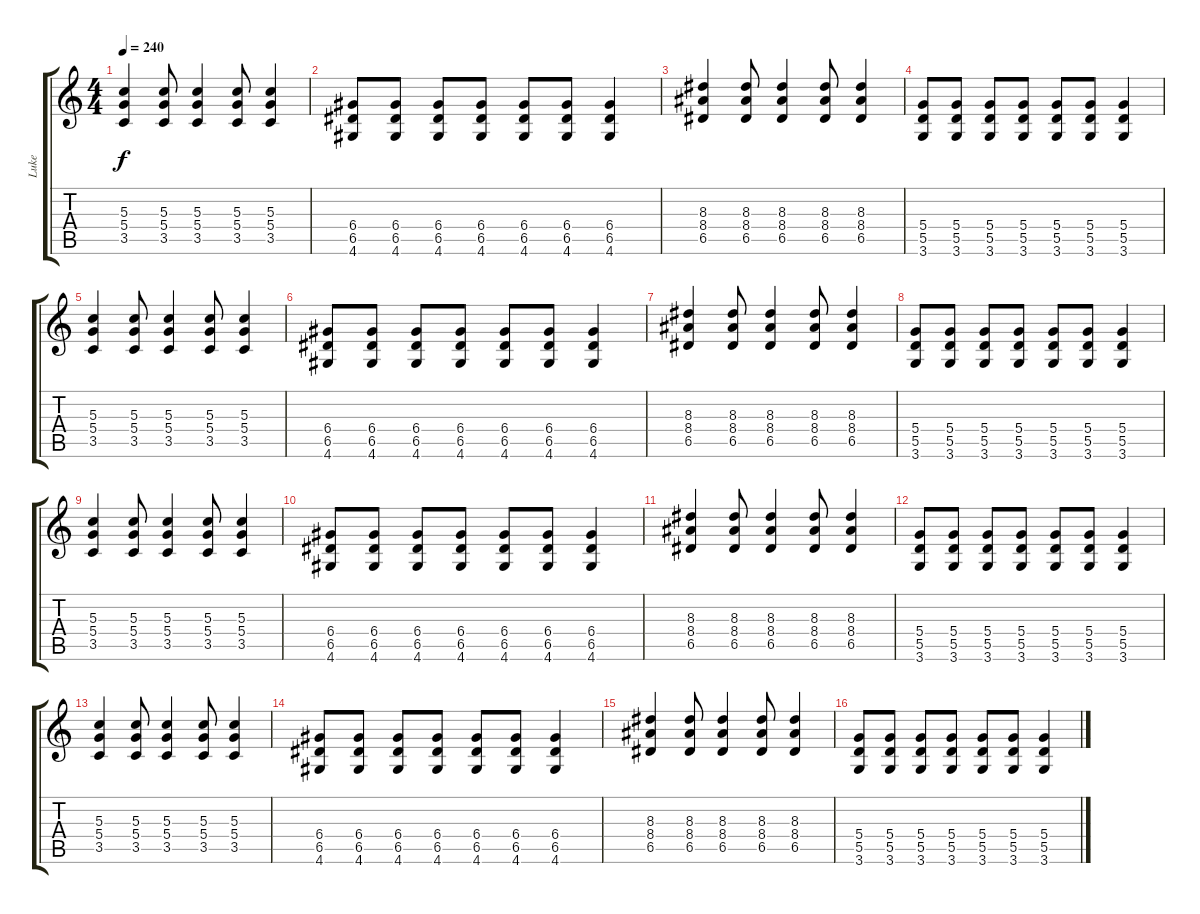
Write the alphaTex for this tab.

\track ("Luke" "Luke") {instrument distortionguitar}
\staff {score tabs}
\tuning (E4 B3 G3 D3 A2 E2) {hide}
\ts (4 4)
\tempo 240
\clef g2
\ks c
(5.3 5.4 3.5).4{dy f instrument distortionguitar} (5.3 5.4 3.5).8 (5.3 5.4 3.5).4 (5.3 5.4 3.5).8 (5.3 5.4 3.5).4 |
(6.4 6.5 4.6).8 (6.4 6.5 4.6).8 (6.4 6.5 4.6).8 (6.4 6.5 4.6).8 (6.4 6.5 4.6).8 (6.4 6.5 4.6).8 (6.4 6.5 4.6).4 |
(8.3 8.4 6.5).4 (8.3 8.4 6.5).8 (8.3 8.4 6.5).4 (8.3 8.4 6.5).8 (8.3 8.4 6.5).4 |
(5.4 5.5 3.6).8 (5.4 5.5 3.6).8 (5.4 5.5 3.6).8 (5.4 5.5 3.6).8 (5.4 5.5 3.6).8 (5.4 5.5 3.6).8 (5.4 5.5 3.6).4 |
(5.3 5.4 3.5).4 (5.3 5.4 3.5).8 (5.3 5.4 3.5).4 (5.3 5.4 3.5).8 (5.3 5.4 3.5).4 |
(6.4 6.5 4.6).8 (6.4 6.5 4.6).8 (6.4 6.5 4.6).8 (6.4 6.5 4.6).8 (6.4 6.5 4.6).8 (6.4 6.5 4.6).8 (6.4 6.5 4.6).4 |
(8.3 8.4 6.5).4 (8.3 8.4 6.5).8 (8.3 8.4 6.5).4 (8.3 8.4 6.5).8 (8.3 8.4 6.5).4 |
(5.4 5.5 3.6).8 (5.4 5.5 3.6).8 (5.4 5.5 3.6).8 (5.4 5.5 3.6).8 (5.4 5.5 3.6).8 (5.4 5.5 3.6).8 (5.4 5.5 3.6).4 |
(5.3 5.4 3.5).4 (5.3 5.4 3.5).8 (5.3 5.4 3.5).4 (5.3 5.4 3.5).8 (5.3 5.4 3.5).4 |
(6.4 6.5 4.6).8 (6.4 6.5 4.6).8 (6.4 6.5 4.6).8 (6.4 6.5 4.6).8 (6.4 6.5 4.6).8 (6.4 6.5 4.6).8 (6.4 6.5 4.6).4 |
(8.3 8.4 6.5).4 (8.3 8.4 6.5).8 (8.3 8.4 6.5).4 (8.3 8.4 6.5).8 (8.3 8.4 6.5).4 |
(5.4 5.5 3.6).8 (5.4 5.5 3.6).8 (5.4 5.5 3.6).8 (5.4 5.5 3.6).8 (5.4 5.5 3.6).8 (5.4 5.5 3.6).8 (5.4 5.5 3.6).4 |
(5.3 5.4 3.5).4 (5.3 5.4 3.5).8 (5.3 5.4 3.5).4 (5.3 5.4 3.5).8 (5.3 5.4 3.5).4 |
(6.4 6.5 4.6).8 (6.4 6.5 4.6).8 (6.4 6.5 4.6).8 (6.4 6.5 4.6).8 (6.4 6.5 4.6).8 (6.4 6.5 4.6).8 (6.4 6.5 4.6).4 |
(8.3 8.4 6.5).4 (8.3 8.4 6.5).8 (8.3 8.4 6.5).4 (8.3 8.4 6.5).8 (8.3 8.4 6.5).4 |
(5.4 5.5 3.6).8 (5.4 5.5 3.6).8 (5.4 5.5 3.6).8 (5.4 5.5 3.6).8 (5.4 5.5 3.6).8 (5.4 5.5 3.6).8 (5.4 5.5 3.6).4
